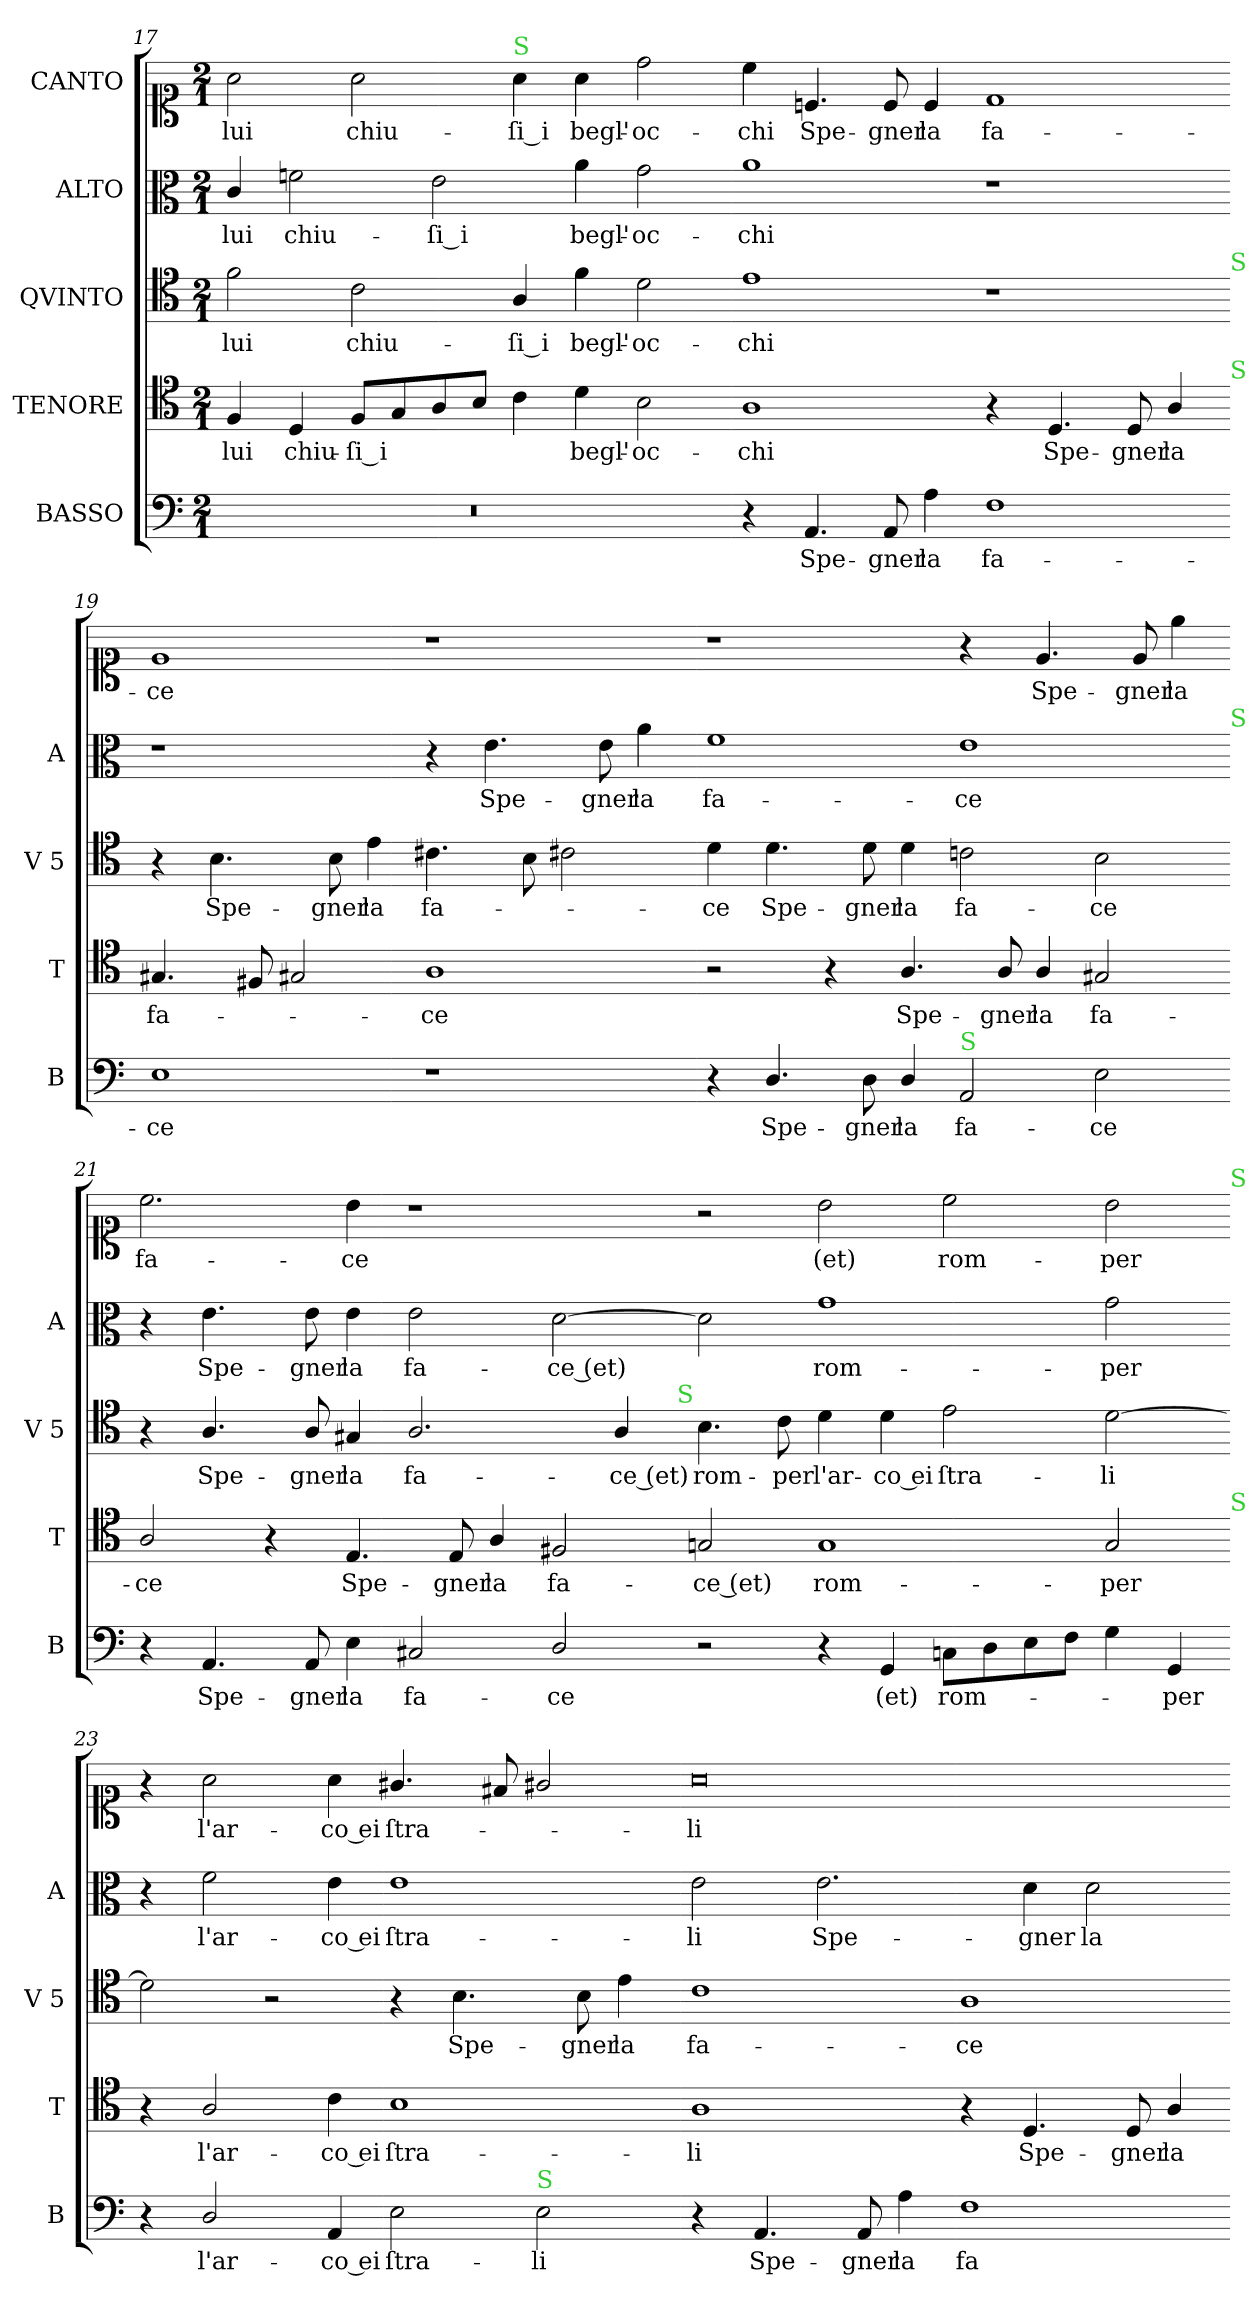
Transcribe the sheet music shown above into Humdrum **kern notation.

**kern	**text	**kern	**text	**kern	**text	**kern	**text	**kern	**text
*part5	*part5	*part4	*part4	*part3	*part3	*part2	*part2	*part1	*part1
*staff5	*staff5	*staff4	*staff4	*staff3	*staff3	*staff2	*staff2	*staff1	*staff1
*I"BASSO	*	*I"TENORE	*	*I"QVINTO	*	*I"ALTO	*	*I"CANTO	*
*I'B	*	*I'T	*	*I'V 5	*	*I'A	*	*	*
*clefF4	*	*clefC4	*	*clefC4	*	*clefC3	*	*clefC1	*
*k[]	*	*k[]	*	*k[]	*	*k[]	*	*k[]	*
*A:aeo	*	*A:aeo	*	*A:aeo	*	*A:aeo	*	*A:aeo	*
*M2/1	*	*M2/1	*	*M2/1	*	*M2/1	*	*M2/1	*
=17	=17	=17	=17	=17	=17	=17	=17	=17	=17
0r	.	4F/	lui	2f\	lui	4c/	lui	2a\	lui
.	.	4D/	chiu-	.	.	2fn\	chiu-	.	.
.	.	8F/L	ſi i	2c\	chiu-	.	.	2a\	chiu-
.	.	8G/	.	.	.	.	.	.	.
.	.	8A/	.	.	.	2e\	ſi i	.	.
.	.	8B/J	.	.	.	.	.	.	.
!	!	!	!	!	!	!	!	!LO:TX:a:color=limegreen:t=S	!
.	.	4c\	.	4A/	ſi i	.	.	4a\	ſi i
.	.	4d\	begl'-	4f\	begl'-	4a\	begl'-	4a\	begl'-
.	.	2B\	-oc-	2d\	-oc-	2g\	-oc-	2dd\	-oc-
=18-	=18-	=18-	=18-	=18-	=18-	=18-	=18-	=18-	=18-
4r	.	1A	-chi	1e	-chi	1a	-chi	4cc\	-chi
4.AA/	Spe-	.	.	.	.	.	.	4.cn/	Spe-
8AA/	-gner	.	.	.	.	.	.	8c/	-gner
4A\	la	.	.	.	.	.	.	4c/	la
1F	fa-	4r	.	1r	.	1r	.	1d	fa-
.	.	4.D/	Spe-	.	.	.	.	.	.
.	.	8D/	-gner	.	.	.	.	.	.
.	.	4A/	la	.	.	.	.	.	.
!	!	!	!	!LO:TX:a:color=limegreen:t=S	!	!	!	!	!
!	!	!LO:TX:a:color=limegreen:t=S	!	!	!	!	!	!	!
=19-	=19-	=19-	=19-	=19-	=19-	=19-	=19-	=19-	=19-
1E	-ce	4.G#X/	fa-	4r	.	1r	.	1e	-ce
.	.	.	.	4.B\	Spe-	.	.	.	.
.	.	8F#X/	.	.	.	.	.	.	.
.	.	2G#X/	.	.	.	.	.	.	.
.	.	.	.	8B\	-gner	.	.	.	.
.	.	.	.	4e\	la	.	.	.	.
1r	.	1A	-ce	4.c#X\	fa-	4r	.	1r	.
.	.	.	.	.	.	4.e\	Spe-	.	.
.	.	.	.	8B\	.	.	.	.	.
.	.	.	.	2c#X\	.	.	.	.	.
.	.	.	.	.	.	8e\	-gner	.	.
.	.	.	.	.	.	4a\	la	.	.
=20-	=20-	=20-	=20-	=20-	=20-	=20-	=20-	=20-	=20-
4r	.	2r	.	4d\	-ce	1f	fa-	1r	.
!	!LO:LY:i	!	!	!	!LO:LY:i	!	!	!	!
4.D/	Spe-	.	.	4.d\	Spe-	.	.	.	.
.	.	4r	.	.	.	.	.	.	.
!	!LO:LY:i	!	!	!	!LO:LY:i	!	!	!	!
8D\	-gner	.	.	8d\	-gner	.	.	.	.
!	!LO:LY:i	!	!LO:LY:i	!	!LO:LY:i	!	!	!	!
4D/	la	4.A/	Spe-	4d\	la	.	.	.	.
!LO:TX:a:color=limegreen:t=S	!	!	!	!	!	!	!	!	!
!	!LO:LY:i	!	!	!	!LO:LY:i	!	!	!	!
2AA/	fa-	.	.	2cn\	fa-	1e	-ce	4r	.
!	!	!	!LO:LY:i	!	!	!	!	!	!
.	.	8A/	-gner	.	.	.	.	.	.
!	!	!	!LO:LY:i	!	!	!	!	!	!
.	.	4A/	la	.	.	.	.	4.e/	Spe-
!	!LO:LY:i	!	!LO:LY:i	!	!LO:LY:i	!	!	!	!
2E\	-ce	2G#X/	fa-	2B\	-ce	.	.	.	.
.	.	.	.	.	.	.	.	8e/	-gner
.	.	.	.	.	.	.	.	4ee\	la
!	!	!	!	!	!	!LO:TX:a:color=limegreen:t=S	!	!	!
=21-	=21-	=21-	=21-	=21-	=21-	=21-	=21-	=21-	=21-
!	!	!	!LO:LY:i	!	!	!	!	!	!
4r	.	2A/	-ce	4r	.	4r	.	2.cc\	fa-
!	!	!	!	!	!	!	!LO:LY:i	!	!
4.AA/	Spe-	.	.	4.A/	Spe-	4.e\	Spe-	.	.
.	.	4r	.	.	.	.	.	.	.
!	!	!	!	!	!	!	!LO:LY:i	!	!
8AA/	-gner	.	.	8A/	-gner	8e\	-gner	.	.
!	!	!	!	!	!	!	!LO:LY:i	!	!
4E\	la	4.E/	Spe-	4G#X/	la	4e\	la	4b\	-ce
!	!	!	!	!	!	!	!LO:LY:i	!	!
2C#X/	fa-	.	.	2.A/	fa-	2e\	fa-	1r	.
.	.	8E/	-gner	.	.	.	.	.	.
.	.	4A/	la	.	.	.	.	.	.
!	!	!	!	!	!	!	!LO:LY:i	!	!
2D/	-ce	2F#X/	fa-	.	.	[2d\	ce (et)	.	.
.	.	.	.	4A/	ce (et)	.	.	.	.
!	!	!	!	!LO:TX:a:color=limegreen:t=S	!	!	!	!	!
=22-	=22-	=22-	=22-	=22-	=22-	=22-	=22-	=22-	=22-
2r	.	2Gn/	ce (et)	4.B\	rom-	2d\]	.	2r	.
.	.	.	.	8c\	-per	.	.	.	.
4r	.	1G	rom-	4d\	l'ar-	1g	rom-	2b\	(et)
4GG/	(et)	.	.	4d\	co ei	.	.	.	.
8Cn\L	rom-	.	.	2e\	ſtra-	.	.	2cc\	rom-
8D\	.	.	.	.	.	.	.	.	.
8E\	.	.	.	.	.	.	.	.	.
8F\J	.	.	.	.	.	.	.	.	.
4G\	.	2G/	-per	[2d\	-li	2g\	-per	2b\	-per
4GG/	-per	.	.	.	.	.	.	.	.
!	!	!	!	!	!	!	!	!LO:TX:a:color=limegreen:t=S	!
!	!	!LO:TX:a:color=limegreen:t=S	!	!	!	!	!	!	!
=23-	=23-	=23-	=23-	=23-	=23-	=23-	=23-	=23-	=23-
4r	.	4r	.	2d\]	.	4r	.	4r	.
2D/	l'ar-	2A/	l'ar-	.	.	2f\	l'ar-	2a\	l'ar-
.	.	.	.	2r	.	.	.	.	.
4AA/	co ei	4c\	co ei	.	.	4e\	co ei	4a\	co ei
2E\	ſtra-	1B	ſtra-	4r	.	1e	ſtra-	4.g#X/	ſtra-
.	.	.	.	4.B\	Spe-	.	.	.	.
.	.	.	.	.	.	.	.	8f#X/	.
!LO:TX:a:color=limegreen:t=S	!	!	!	!	!	!	!	!	!
2E\	-li	.	.	.	.	.	.	2g#X/	.
.	.	.	.	8B\	-gner	.	.	.	.
.	.	.	.	4e\	la	.	.	.	.
=24-	=24-	=24-	=24-	=24-	=24-	=24-	=24-	=24-	=24-
4r	.	1A	-li	1c	fa-	2e\	-li	0a	-li
4.AA/	Spe-	.	.	.	.	.	.	.	.
.	.	.	.	.	.	2.e\	Spe-	.	.
8AA/	-gner	.	.	.	.	.	.	.	.
4A\	la	.	.	.	.	.	.	.	.
1F	fa-	4r	.	1A	-ce	.	.	.	.
.	.	4.D/	Spe-	.	.	4d\	-gner	.	.
.	.	.	.	.	.	2d\	la	.	.
.	.	8D/	-gner	.	.	.	.	.	.
.	.	4A/	la	.	.	.	.	.	.
=-	=-	=-	=-	=-	=-	=-	=-	=-	=-
*-	*-	*-	*-	*-	*-	*-	*-	*-	*-
